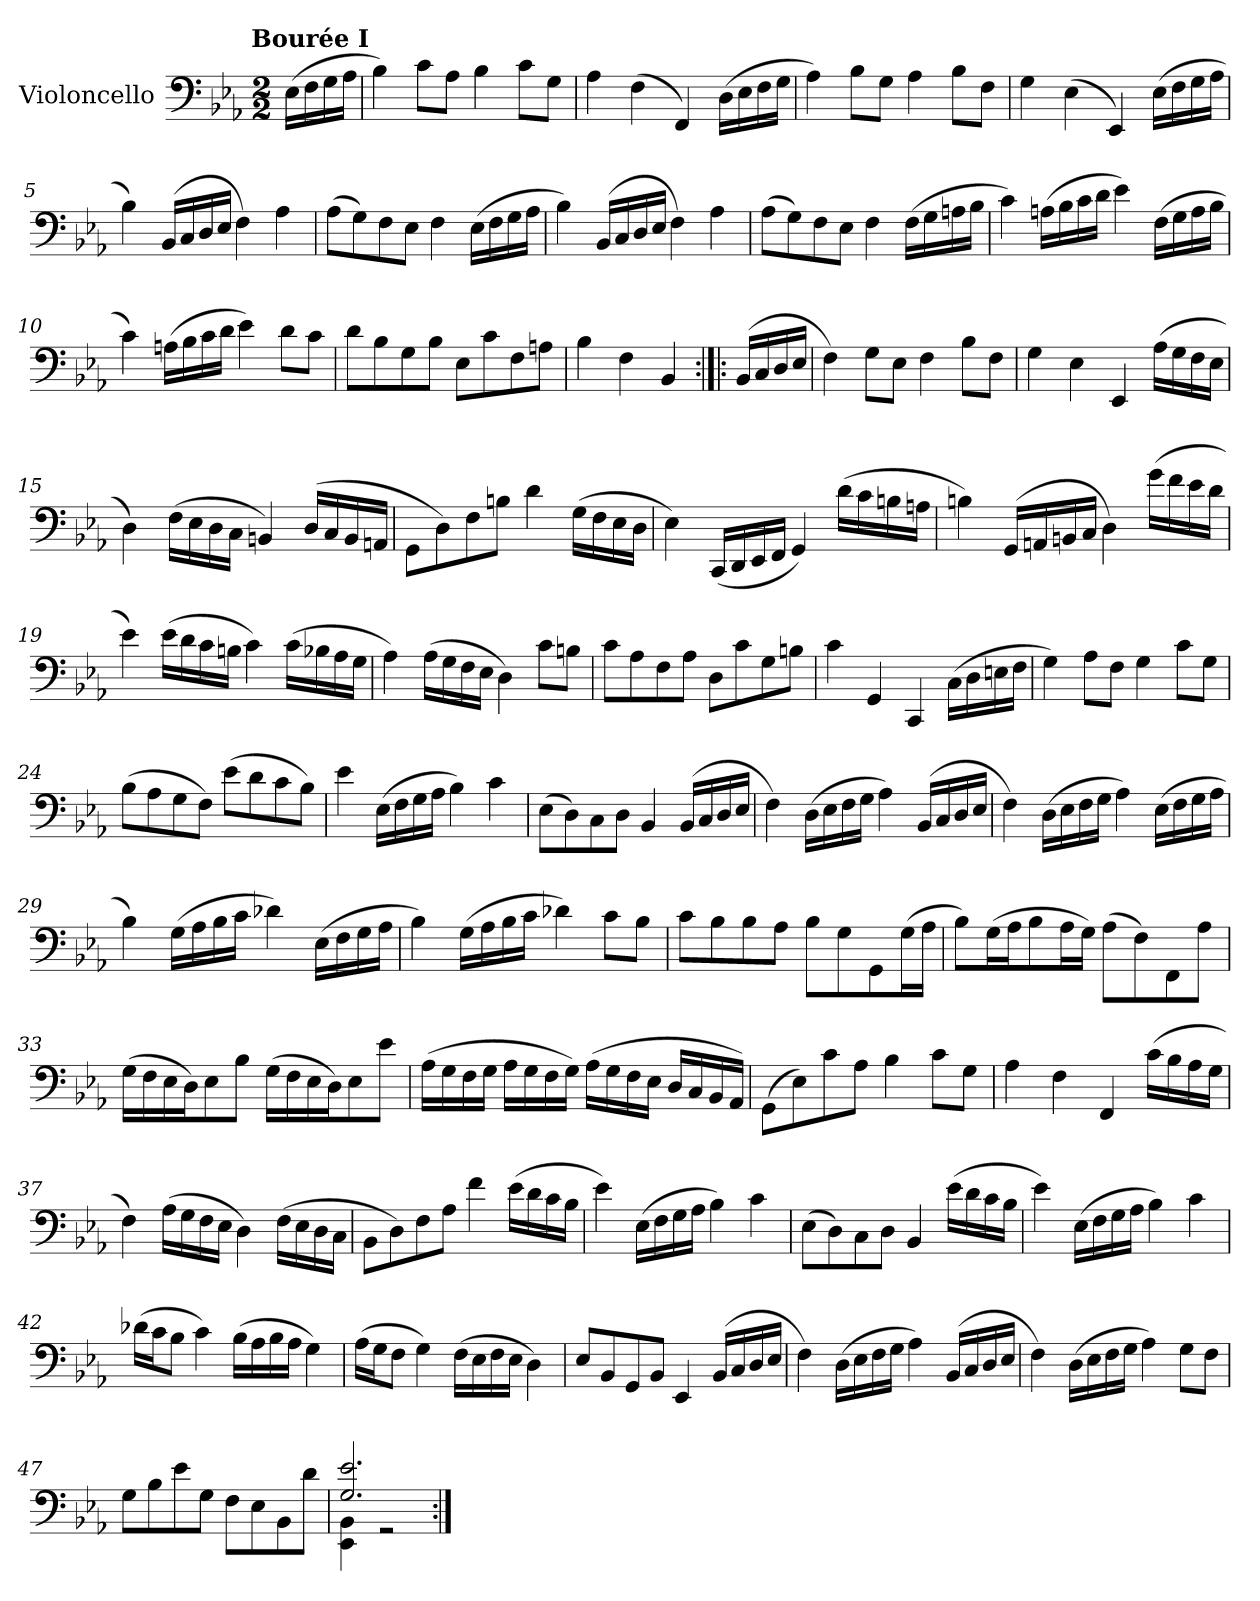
**kern
*part1
*staff1
*I"Violoncello
*I'Vc
*clefF4
*k[b-e-a-]
!!LO:TX:omd:t=Bourée I
*M2/2
=
(16E-\LL
16F\
16G\
16A-\JJ
=1
4B-\)
8c\L
8A-\J
4B-\
8c\L
8G\J
=2
4A-\
(4F\
4FF/)
(16D\LL
16E-\
16F\
16G\JJ
=3
4A-\)
8B-\L
8G\J
4A-\
8B-\L
8F\J
=4
4G\
(4E-\
4EE-/)
(16E-\LL
16F\
16G\
16A-\JJ
=5
4B-\)
(16BB-/LL
16C/
16D/
16E-/JJ
4F\)
4A-\
=6
(8A-\L
8G\)
8F\
8E-\J
4F\
(16E-\LL
16F\
16G\
16A-\JJ
=7
4B-\)
(16BB-/LL
16C/
16D/
16E-/JJ
4F\)
4A-\
=8
(8A-\L
8G\)
8F\
8E-\J
4F\
(16F\LL
16G\
16An\
16B-\JJ
=9
4c\)
(16An\LL
16B-\
16c\
16d\JJ
4e-\)
(16F\LL
16G\
16A\
16B-\JJ
=10
4c\)
(16An\LL
16B-\
16c\
16d\JJ
4e-\)
8d\L
8c\J
=11
8d\L
8B-\
8G\
8B-\J
8E-\L
8c\
8F\
8An\J
=12
4B-\
4F\
4BB-/
=:|!|:
(16BB-/LL
16C/
16D/
16E-/JJ
=13
4F\)
8G\L
8E-\J
4F\
8B-\L
8F\J
=14
4G\
4E-\
4EE-/
(16A-\LL
16G\
16F\
16E-\JJ
=15
4D\)
(16F\LL
16E-\
16D\
16C\JJ
4BBn/)
(16D/LL
16C/
16BB/
16AAn/JJ
=16
8GG\L
8D\)
8F\
8Bn\J
4d\
(16G\LL
16F\
16E-\
16D\JJ
=17
4E-\)
(16CC/LL
16DD/
16EE-/
16FF/JJ
4GG/)
(16d\LL
16c\
16Bn\
16An\JJ
=18
4Bn\)
(16GG/LL
16AAn/
16BBn/
16C/JJ
4D\)
(16g\LL
16f\
16e-\
16d\JJ
=19
4e-\)
(16e-\LL
16d\
16c\
16Bn\JJ
4c\)
(16c\LL
16B-X\
16A-\
16G\JJ
=20
4A-\)
(16A-\LL
16G\
16F\
16E-\JJ
4D\)
8c\L
8Bn\J
=21
8c\L
8A-\
8F\
8A-\J
8D\L
8c\
8G\
8Bn\J
=22
4c\
4GG/
4CC/
(16C\LL
16D\
16En\
16F\JJ
=23
4G\)
8A-\L
8F\J
4G\
8c\L
8G\J
=24
(8B-\L
8A-\
8G\
8F\J)
(8e-\L
8d\
8c\
8B-\J)
=25
4e-\
(16E-\LL
16F\
16G\
16A-\JJ
4B-\)
4c\
=26
(8E-\L
8D\)
8C\
8D\J
4BB-/
(16BB-/LL
16C/
16D/
16E-/JJ
=27
4F\)
(16D\LL
16E-\
16F\
16G\JJ
4A-\)
(16BB-/LL
16C/
16D/
16E-/JJ
=28
4F\)
(16D\LL
16E-\
16F\
16G\JJ
4A-\)
(16E-\LL
16F\
16G\
16A-\JJ
=29
4B-\)
(16G\LL
16A-\
16B-\
16c\JJ
4d-X\)
(16E-\LL
16F\
16G\
16A-\JJ
=30
4B-\)
(16G\LL
16A-\
16B-\
16c\JJ
4d-X\)
8c\L
8B-\J
=31
8c\L
8B-\
8B-\
8A-\J
8B-\L
8G\
8GG\
(16G\L
16A-\JJ
=32
8B-\L)
(16G\L
16A-\J
8B-\
16A-\L
16G\JJ)
(8A-\L
8F\)
8FF\
8A-\J
=33
(16G\LL
16F\
16E-\
16D\J)
8E-\
8B-\J
(16G\LL
16F\
16E-\
16D\J)
8E-\
8e-\J
=34
(16A-\LL
16G\
16F\
16G\JJ
16A-\LL
16G\
16F\
16G\JJ)
(16A-\LL
16G\
16F\
16E-\JJ
16D/LL
16C/
16BB-/
16AA-/JJ)
=35
(8GG\L
8E-\)
8c\
8A-\J
4B-\
8c\L
8G\J
=36
4A-\
4F\
4FF/
(16c\LL
16B-\
16A-\
16G\JJ
=37
4F\)
(16A-\LL
16G\
16F\
16E-\JJ
4D\)
(16F\LL
16E-\
16D\
16C\JJ
=38
8BB-\L
8D\)
8F\
8A-\J
4f\
(16e-\LL
16d\
16c\
16B-\JJ
=39
4e-\)
(16E-\LL
16F\
16G\
16A-\JJ
4B-\)
4c\
=40
(8E-\L
8D\)
8C\
8D\J
4BB-/
(16e-\LL
16d\
16c\
16B-\JJ
=41
4e-\)
(16E-\LL
16F\
16G\
16A-\JJ
4B-\)
4c\
=42
(16d-X\LL
16c\J
8B-\J
4c\)
(16B-\LL
16A-\
16B-\
16A-\JJ
4G\)
=43
(16A-\LL
16G\J
8F\J
4G\)
(16F\LL
16E-\
16F\
16E-\JJ
4D\)
=44
8E-/L
8BB-/
8GG/
8BB-/J
4EE-/
(16BB-/LL
16C/
16D/
16E-/JJ
=45
4F\)
(16D\LL
16E-\
16F\
16G\JJ
4A-\)
(16BB-/LL
16C/
16D/
16E-/JJ
=46
4F\)
(16D\LL
16E-\
16F\
16G\JJ
4A-\)
8G\L
8F\J
=47
8G\L
8B-\
8e-\
8G\J
8F\L
8E-\
8BB-\
8d\J
=48
*^
2.G/ 2.e-/	4EE-\ 4BB-\
.	2r
*v	*v
=:|!
*-
